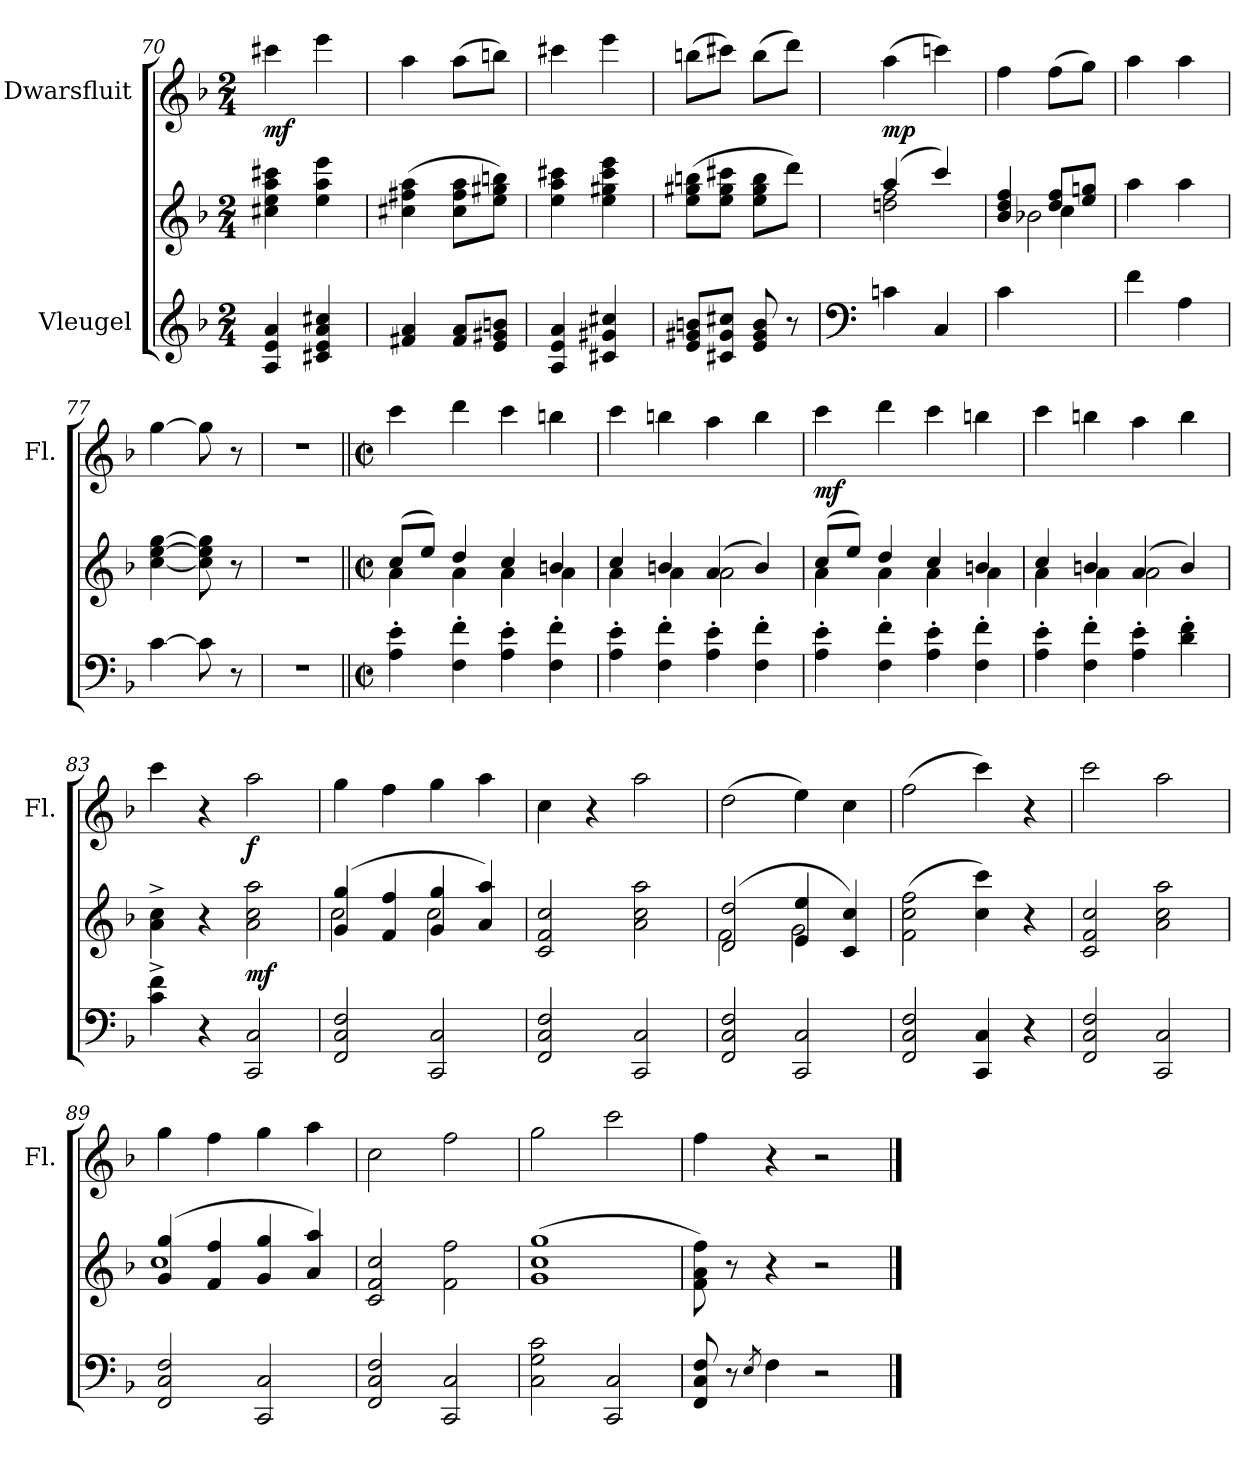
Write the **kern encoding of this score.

**kern	**kern	**dynam	**kern	**dynam
*part2	*part2	*part2	*part1	*part1
*staff3	*staff2	*staff2/3	*staff1	*staff1
*I"Vleugel	*	*	*I"Dwarsfluit	*
*	*	*	*I'Fl.	*
*clefG2	*clefG2	*	*clefG2	*
*k[b-]	*k[b-]	*	*k[b-]	*
*M2/4	*M2/4	*	*M2/4	*
=70	=70	=70	=70	=70
!	!	!	!	!LO:DY:b
4A/ 4e/ 4a/	4cc#X\ 4ee\ 4aa\ 4ccc#X\	.	4ccc#X\	mf
4c#X/ 4e/ 4a/ 4cc#X/	4ee\ 4aa\ 4eee\	.	4eee\	.
=71	=71	=71	=71	=71
4f#X/ 4a/	(4cc#X\ 4ff#X\ 4aa\	.	4aa\	.
8f#/ 8a/L	8cc#\ 8ff#\ 8aa\L	.	(8aa\L	.
8e/ 8g#X/ 8bn/J	8ee\ 8gg#X\ 8bbn\J)	.	8bbn\J)	.
=72	=72	=72	=72	=72
4A/ 4e/ 4a/	4ee\ 4aa\ 4ccc#X\	.	4ccc#X\	.
4c#X/ 4g#X/ 4cc#X/	4ee\ 4gg#X\ 4ccc#\ 4eee\	.	4eee\	.
=73	=73	=73	=73	=73
8e/ 8g#X/ 8bn/L	(8ee\ 8gg#X\ 8bbn\L	.	(8bbn\L	.
8c#X/ 8g#/ 8cc#X/J	8ee\ 8gg#\ 8ccc#X\J	.	8ccc#X\J)	.
8e/ 8g#/ 8b/	8ee\ 8gg#\ 8bb\L	.	(8bb\L	.
8r	8ddd\J)	.	8ddd\J)	.
=74	=74	=74	=74	=74
*clefF4	*	*	*	*
*	*^	*	*	*
!	!	!	!	!	!LO:DY:b
4cn\	(4aa/	2ddn\ 2ff\	.	(4aa\	mp
4C/	4ccc/)	.	.	4cccn\)	.
!!LO:PB:g=z
=75	=75	=75	=75	=75	=75
*	*	*^	*	*	*
(4c\	4b-/ 4dd/ 4ff/	2b-X\	4ryy	.	4ff\	.
4ryy	(8dd/ 8ff/L	.	4cc\)	.	(8ff\L	.
.	8ee/ 8ggn/J)	.	.	.	8gg\J)	.
*	*v	*v	*v	*	*	*
=76	=76	=76	=76	=76
4f\	4aa\	.	4aa\	.
4A\	4aa\	.	4aa\	.
=77	=77	=77	=77	=77
[4c\	[4cc\ [4ee\ [4gg\	.	[4gg\	.
8c\]	8cc\] 8ee\] 8gg\]	.	8gg\]	.
8r	8r	.	8r	.
=78	=78	=78	=78	=78
2r	2r	.	2r	.
=79||	=79||	=79||	=79||	=79||
*M2/2	*M2/2	*	*M2/2	*
*met(c|)	*met(c|)	*	*met(c|)	*
*	*	*	*MM160	*
*	*^	*	*	*
4A\' 4e\'	(8cc/L	4a\	.	4ccc\	.
.	8ee/J)	.	.	.	.
4F\' 4f\'	4dd/	4a\	.	4ddd\	.
4A\' 4e\'	4cc/	4a\	.	4ccc\	.
4F\' 4f\'	4bn/	4a\	.	4bbn\	.
=80	=80	=80	=80	=80	=80
4A\' 4e\'	4cc/	4a\	.	4ccc\	.
4F\' 4f\'	4bn/	4a\	.	4bbn\	.
4A\' 4e\'	(4a/	2a\	.	4aa\	.
4F\' 4f\'	4b/)	.	.	4bb\	.
=81	=81	=81	=81	=81	=81
!	!	!	!	!	!LO:DY:b
4A\' 4e\'	(8cc/L	4a\	.	4ccc\	mf
.	8ee/J)	.	.	.	.
4F\' 4f\'	4dd/	4a\	.	4ddd\	.
4A\' 4e\'	4cc/	4a\	.	4ccc\	.
4F\' 4f\'	4bn/	4a\	.	4bbn\	.
!!LO:LB:g=z
=82	=82	=82	=82	=82	=82
4A\' 4e\'	4cc/	4a\	.	4ccc\	.
4F\' 4f\'	4bn/	4a\	.	4bbn\	.
4A\' 4e\'	(4a/	2a\	.	4aa\	.
4d\' 4f\'	4b/)	.	.	4bb\	.
*	*v	*v	*	*	*
=83	=83	=83	=83	=83
4c\^ 4f\^	4a\^ 4cc\^	.	4ccc\	.
4r	4r	.	4r	.
!	!	!LO:DY:b	!	!LO:DY:b
2CC/ 2C/	2a\ 2cc\ 2aa\	mf	2aa\	f
=84	=84	=84	=84	=84
*	*^	*	*	*
2FF/ 2C/ 2F/	(4g/ 4gg/	2cc\	.	4gg\	.
.	4f/ 4ff/	.	.	4ff\	.
2CC/ 2C/	4g/ 4gg/	2cc\	.	4gg\	.
.	4a/ 4aa/)	.	.	4aa\	.
*	*v	*v	*	*	*
=85	=85	=85	=85	=85
2FF/ 2C/ 2F/	2c/ 2f/ 2cc/	.	4cc\	.
.	.	.	4r	.
2CC/ 2C/	2a\ 2cc\ 2aa\	.	2aa\	.
=86	=86	=86	=86	=86
*	*^	*	*	*
2FF/ 2C/ 2F/	(2d/ 2dd/	2f\	.	(2dd\	.
2CC/ 2C/	4e/ 4ee/	2g\	.	4ee\)	.
.	4c/ 4cc/)	.	.	4cc\	.
*	*v	*v	*	*	*
=87	=87	=87	=87	=87
2FF/ 2C/ 2F/	(2f\ 2cc\ 2ff\	.	(2ff\	.
4CC/ 4C/	4cc\ 4ccc\)	.	4ccc\)	.
4r	4r	.	4r	.
!!LO:LB:g=z
=88	=88	=88	=88	=88
2FF/ 2C/ 2F/	2c/ 2f/ 2cc/	.	2ccc\	.
2CC/ 2C/	2a\ 2cc\ 2aa\	.	2aa\	.
=89	=89	=89	=89	=89
*	*^	*	*	*
2FF/ 2C/ 2F/	(4g/ 4gg/	1cc	.	4gg\	.
.	4f/ 4ff/	.	.	4ff\	.
2CC/ 2C/	4g/ 4gg/	.	.	4gg\	.
.	4a/ 4aa/)	.	.	4aa\	.
*	*v	*v	*	*	*
=90	=90	=90	=90	=90
2FF/ 2C/ 2F/	2c/ 2f/ 2cc/	.	2cc\	.
2CC/ 2C/	2f\ 2ff\	.	2ff\	.
=91	=91	=91	=91	=91
2C\ 2G\ 2c\	(1g 1cc 1gg	.	2gg\	.
2CC/ 2C/	.	.	2ccc\	.
=92	=92	=92	=92	=92
8FF/ 8C/ 8F/	8f\ 8a\ 8ff\)	.	4ff\	.
8r	8r	.	.	.
8qE/	.	.	.	.
4F\	4r	.	4r	.
2r	2r	.	2r	.
==	==	==	==	==
*-	*-	*-	*-	*-
